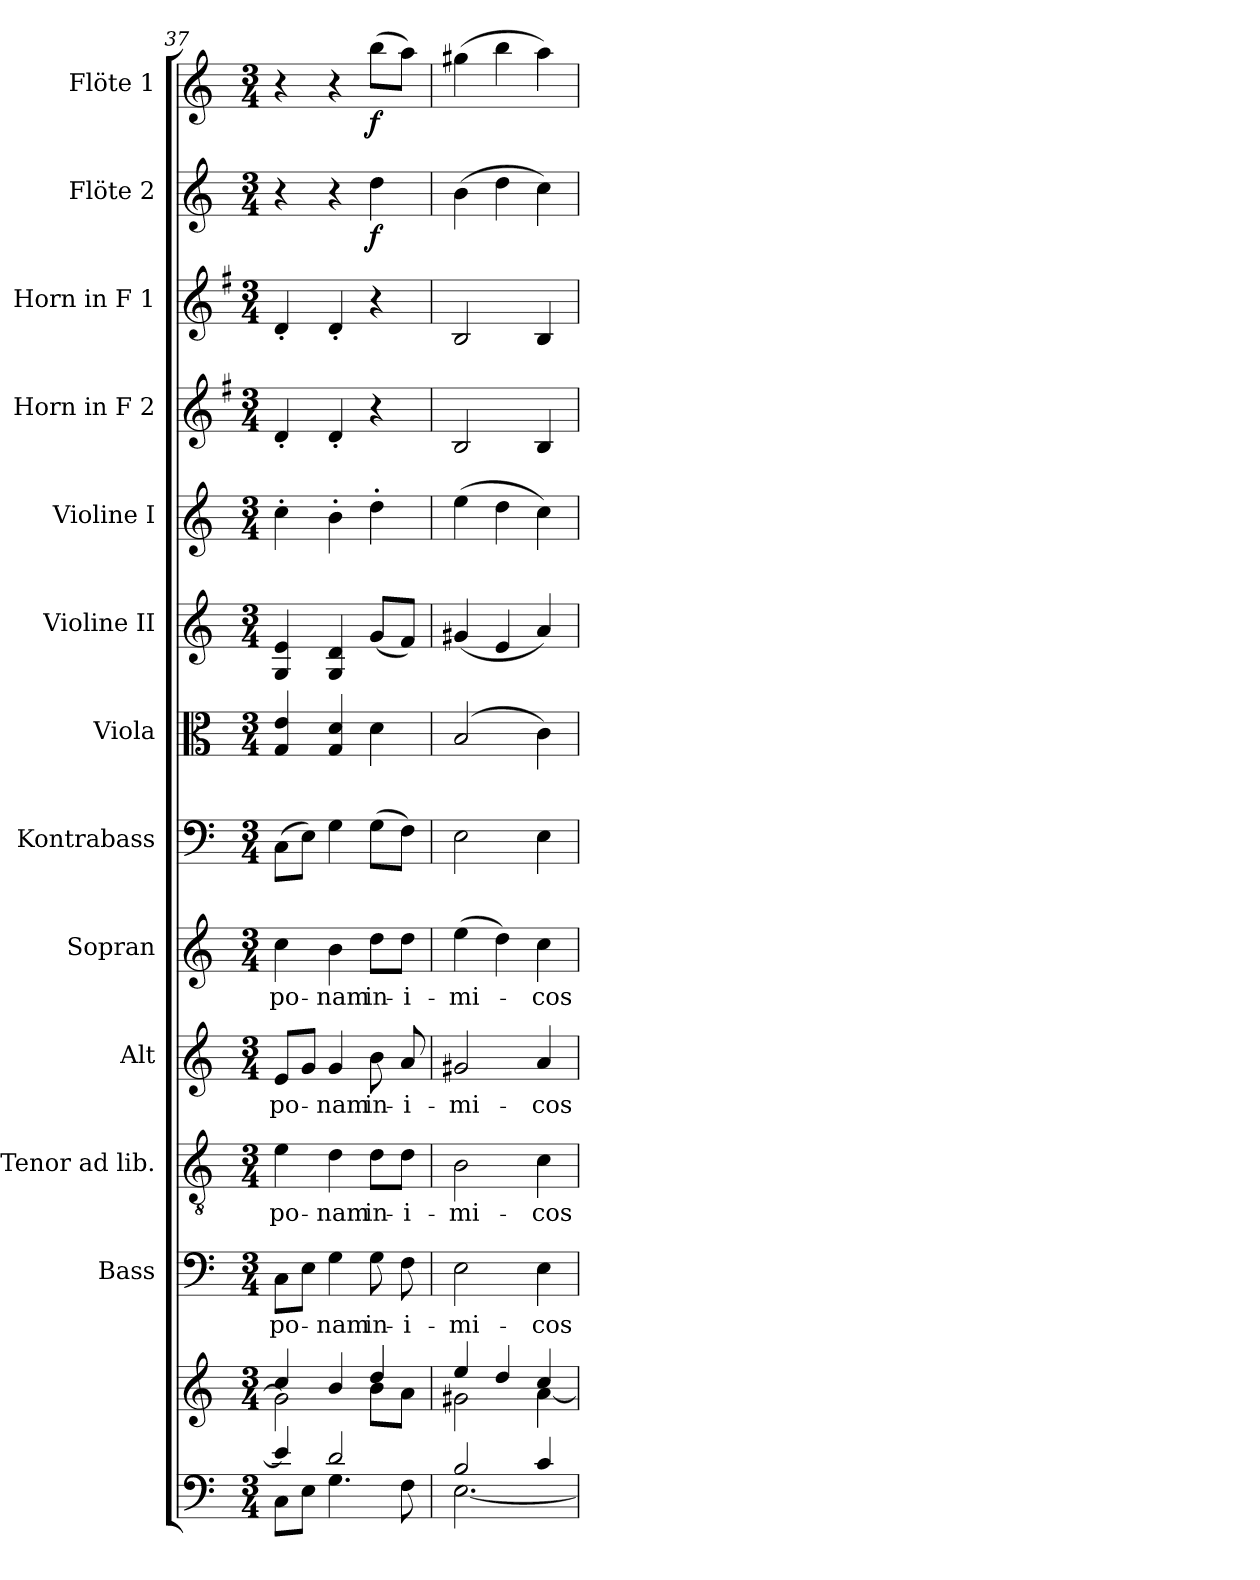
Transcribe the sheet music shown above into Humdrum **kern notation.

**kern	**kern	**kern	**text	**kern	**text	**kern	**text	**kern	**text	**kern	**kern	**kern	**kern	**kern	**kern	**kern	**dynam	**kern	**dynam
*part13	*part13	*part12	*part12	*part11	*part11	*part10	*part10	*part9	*part9	*part8	*part7	*part6	*part5	*part4	*part3	*part2	*part2	*part1	*part1
*staff14	*staff13	*staff12	*staff12	*staff11	*staff11	*staff10	*staff10	*staff9	*staff9	*staff8	*staff7	*staff6	*staff5	*staff4	*staff3	*staff2	*staff2	*staff1	*staff1
*	*	*I"Bass	*	*I"Tenor ad lib.	*	*I"Alt	*	*I"Sopran	*	*I"Kontrabass	*I"Viola	*I"Violine II	*I"Violine I	*I"Horn in F 2	*I"Horn in F 1	*I"Flöte 2	*	*I"Flöte 1	*
*	*	*I'B.	*	*I'T.	*	*I'A.	*	*I'S.	*	*I'Kb.	*I'Vla.	*I'Vl. II	*I'Vl. I	*	*	*I'Fl. 2	*	*I'Fl. 1	*
!!LO:PB:g=z
*clefF4	*clefG2	*clefF4	*	*clefGv2	*	*clefG2	*	*clefG2	*	*clefF4	*clefC3	*clefG2	*clefG2	*clefG2	*clefG2	*clefG2	*	*clefG2	*
*	*	*	*	*	*	*	*	*	*	*ITrd7c12	*	*	*	*ITrd4c7	*ITrd4c7	*	*	*	*
*k[]	*k[]	*k[]	*	*k[]	*	*k[]	*	*k[]	*	*k[]	*k[]	*k[]	*k[]	*k[]	*k[]	*k[]	*	*k[]	*
*C:	*C:	*C:	*	*C:	*	*C:	*	*C:	*	*C:	*C:	*C:	*C:	*C:	*C:	*C:	*	*C:	*
*M3/4	*M3/4	*M3/4	*	*M3/4	*	*M3/4	*	*M3/4	*	*M3/4	*M3/4	*M3/4	*M3/4	*M3/4	*M3/4	*M3/4	*	*M3/4	*
=37	=37	=37	=37	=37	=37	=37	=37	=37	=37	=37	=37	=37	=37	=37	=37	=37	=37	=37	=37
*^	*^	*	*	*	*	*	*	*	*	*	*	*	*	*	*	*	*	*	*
!	!	!	!	!	!LO:LY:b	!	!LO:LY:b	!	!LO:LY:b	!	!LO:LY:b	!	!	!	!	!	!	!	!	!	!
4e/]	8C\L	4cc/	2g\]	8C\L	po-	4e\	po-	8e/L	po-	4cc\	po-	(>8CC\L	4G/ 4e/	4G/ 4e/	4cc'>\	4G'</	4G'</	4r	.	4r	.
.	8E\J	.	.	8E\J	.	.	.	8g/J	.	.	.	8EE\J)	.	.	.	.	.	.	.	.	.
!	!	!	!	!	!LO:LY:b	!	!LO:LY:b	!	!LO:LY:b	!	!LO:LY:b	!	!	!	!	!	!	!	!	!	!
2d/	4.G\	4b/	.	4G\	-nam	4d\	-nam	4g/	-nam	4b\	-nam	4GG\	4G/ 4d/	4G/ 4d/	4b'>\	4G'</	4G'</	4r	.	4r	.
!	!	!	!	!	!LO:LY:b	!	!LO:LY:b	!	!LO:LY:b	!	!LO:LY:b	!	!	!	!	!	!	!	!LO:DY:b	!	!LO:DY:b
.	.	4dd/	8b\L	8G\	in-	8d\L	in-	8b\	in-	8dd\L	in-	(>8GG\L	4d\	(<8g/L	4dd'>\	4r	4r	4dd\	f	(>8bb\L	f
!	!	!	!	!	!LO:LY:b	!	!LO:LY:b	!	!LO:LY:b	!	!LO:LY:b	!	!	!	!	!	!	!	!	!	!
.	8F\	.	8a\J	8F\	-i-	8d\J	-i-	8a/	-i-	8dd\J	-i-	8FF\J)	.	8f/J)	.	.	.	.	.	8aa\J)	.
=38	=38	=38	=38	=38	=38	=38	=38	=38	=38	=38	=38	=38	=38	=38	=38	=38	=38	=38	=38	=38	=38
!	!	!	!	!	!LO:LY:b	!	!LO:LY:b	!	!LO:LY:b	!	!LO:LY:b	!	!	!	!	!	!	!	!	!	!
2B/	[<2.E\	4ee/	2g#X\	2E\	-mi-	2B\	-mi-	2g#X/	-mi-	(>4ee\	-mi-	2EE\	(2B/	(<4g#X/	(>4ee\	2E/	2E/	(>4b\	.	(>4gg#X\	.
.	.	4dd/	.	.	.	.	.	.	.	4dd\)	.	.	.	4e/	4dd\	.	.	4dd\	.	4bb\	.
!	!	!	!	!	!LO:LY:b	!	!LO:LY:b	!	!LO:LY:b	!	!LO:LY:b	!	!	!	!	!	!	!	!	!	!
4c/	.	4cc/	[<4a\	4E\	-cos	4c\	-cos	4a/	-cos	4cc\	-cos	4EE\	4c\)	4a/)	4cc\)	4E/	4E/	4cc\)	.	4aa\)	.
*v	*v	*	*	*	*	*	*	*	*	*	*	*	*	*	*	*	*	*	*	*	*
*	*v	*v	*	*	*	*	*	*	*	*	*	*	*	*	*	*	*	*	*	*
=	=	=	=	=	=	=	=	=	=	=	=	=	=	=	=	=	=	=	=
*-	*-	*-	*-	*-	*-	*-	*-	*-	*-	*-	*-	*-	*-	*-	*-	*-	*-	*-	*-
